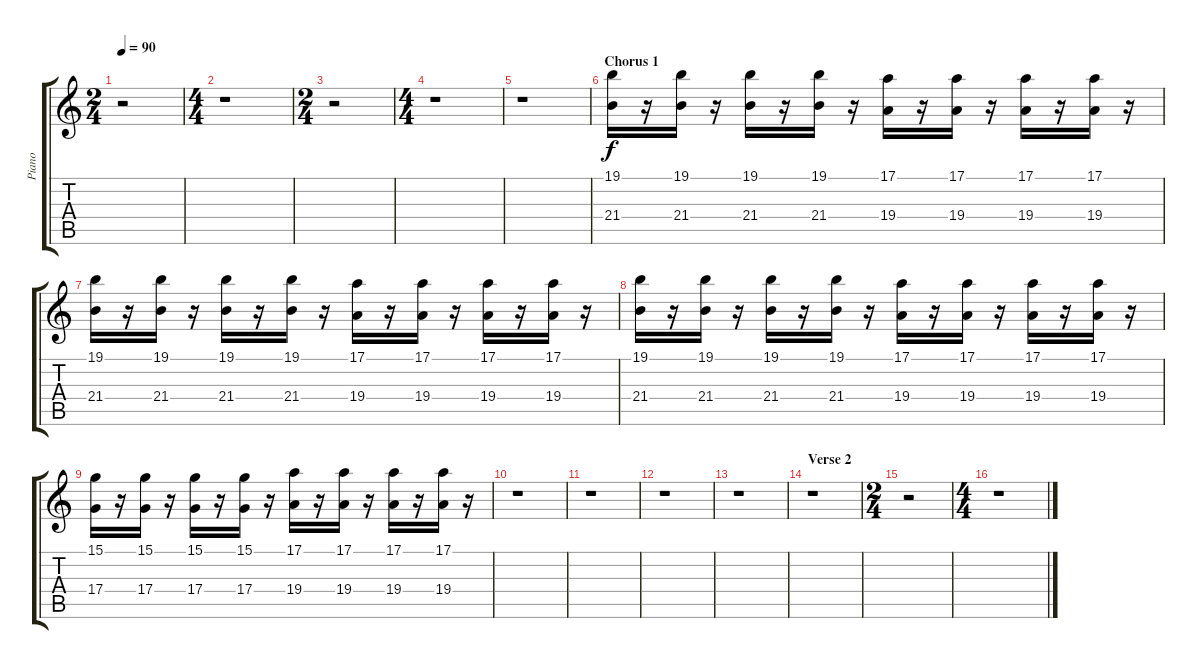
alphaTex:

\track ("Piano" "Piano") {instrument acousticgrandpiano}
\staff {score tabs}
\tuning (E4 B3 G3 D3 A2 E2) {hide}
\ts (2 4)
\tempo 90
\clef g2
\ks c
r.2{dy f} |
\ts (4 4)
r.1 |
\ts (2 4)
r.2 |
\ts (4 4)
r.1 |
r.1 |
\section ("" "Chorus 1")
(19.1 21.4).16 r.16 (19.1 21.4).16 r.16 (19.1 21.4).16 r.16 (19.1 21.4).16 r.16 (17.1 19.4).16 r.16 (17.1 19.4).16 r.16 (17.1 19.4).16 r.16 (17.1 19.4).16 r.16 |
(19.1 21.4).16 r.16 (19.1 21.4).16 r.16 (19.1 21.4).16 r.16 (19.1 21.4).16 r.16 (17.1 19.4).16 r.16 (17.1 19.4).16 r.16 (17.1 19.4).16 r.16 (17.1 19.4).16 r.16 |
(19.1 21.4).16 r.16 (19.1 21.4).16 r.16 (19.1 21.4).16 r.16 (19.1 21.4).16 r.16 (17.1 19.4).16 r.16 (17.1 19.4).16 r.16 (17.1 19.4).16 r.16 (17.1 19.4).16 r.16 |
(15.1 17.4).16 r.16 (15.1 17.4).16 r.16 (15.1 17.4).16 r.16 (15.1 17.4).16 r.16 (17.1 19.4).16 r.16 (17.1 19.4).16 r.16 (17.1 19.4).16 r.16 (17.1 19.4).16 r.16 |
r.1 |
r.1 |
r.1 |
r.1 |
\section ("" "Verse 2")
r.1 |
\ts (2 4)
r.2 |
\ts (4 4)
r.1
